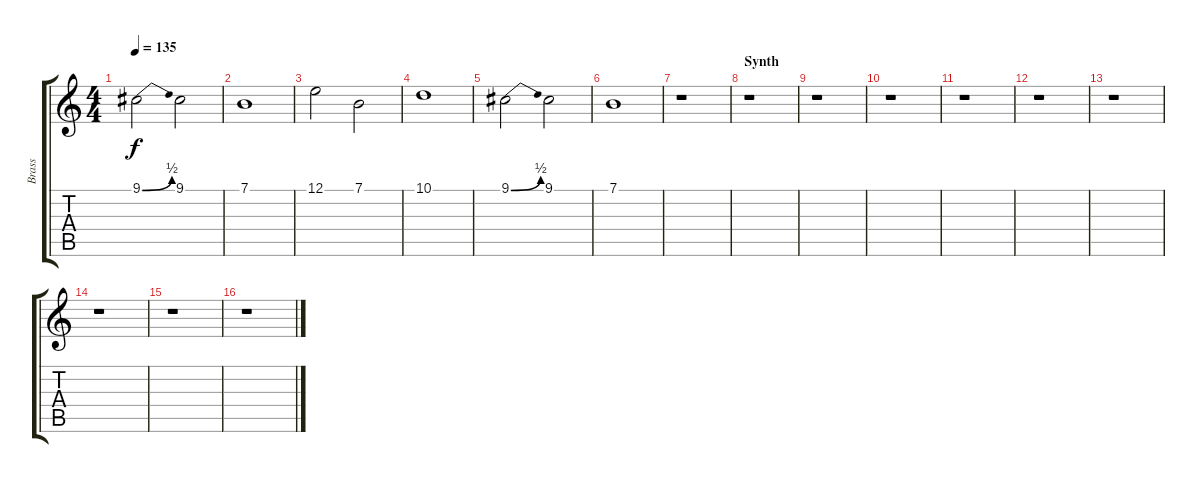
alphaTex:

\track ("Brass" "Brass") {instrument trumpet}
\staff {score tabs}
\tuning (E4 B3 G3 D3 A2 E2) {hide}
\ts (4 4)
\tempo 135
\clef g2
\ks c
9.1{be (bend 0 0 60 2)}.2{dy f} 9.1.2 |
7.1.1 |
12.1.2 7.1.2 |
10.1.1 |
9.1{be (bend 0 0 60 2)}.2 9.1.2 |
7.1.1 |
r.1 |
\section ("" "Synth ")
r.1 |
r.1 |
r.1 |
r.1 |
r.1 |
r.1 |
r.1 |
r.1 |
r.1
